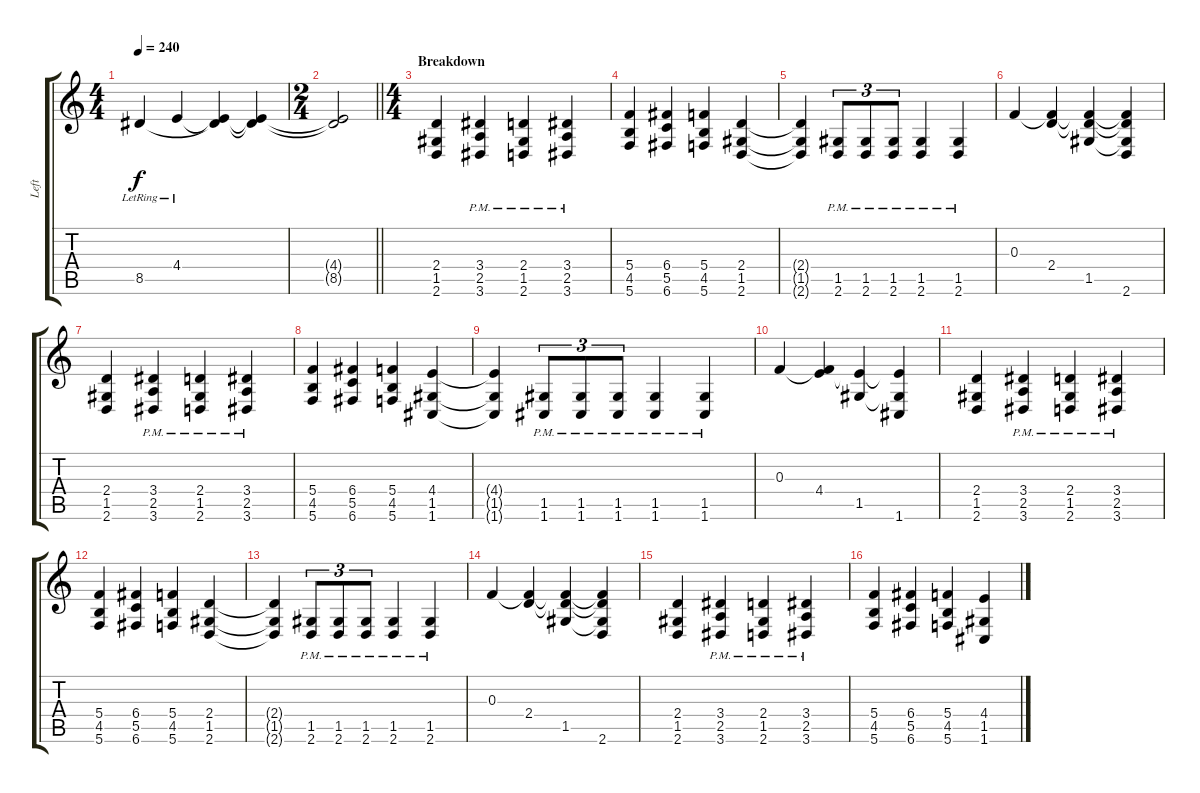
\track ("Left" "Left") {instrument distortionguitar}
\staff {score tabs}
\tuning (D4 A3 F3 C3 G2 C2) {hide}
\ts (4 4)
\tempo 240
\clef g2
\ks c
8.5{lr}.4{dy f} 4.4{lr}.4 (4.4{t} 8.5{t}).4 (4.4{t} 8.5{t}).4 |
\ts (2 4)
\barLineRight lightlight
(4.4{t} 8.5{t}).2 |
\ts (4 4)
\section ("" "Breakdown")
(2.4 1.5 2.6).4 (3.4{pm} 2.5{pm} 3.6{pm}).4 (2.4{pm} 1.5{pm} 2.6{pm}).4 (3.4{pm} 2.5{pm} 3.6{pm}).4 |
(5.4 4.5 5.6).4 (6.4 5.5 6.6).4 (5.4 4.5 5.6).4 (2.4 1.5 2.6).4 |
(2.4{t} 1.5{t} 2.6{t}).4 (1.5{pm} 2.6{pm}).8{tu (3 2)} (1.5{pm} 2.6{pm}).8{tu (3 2)} (1.5{pm} 2.6{pm}).8{tu (3 2)} (1.5{pm} 2.6{pm}).4 (1.5{pm} 2.6{pm}).4 |
0.3.4 (0.3{t} 2.4).4 (0.3{t} 2.4{t} 1.5).4 (0.3{t} 2.4{t} 1.5{t} 2.6).4 |
(2.4 1.5 2.6).4 (3.4{pm} 2.5{pm} 3.6{pm}).4 (2.4{pm} 1.5{pm} 2.6{pm}).4 (3.4{pm} 2.5{pm} 3.6{pm}).4 |
(5.4 4.5 5.6).4 (6.4 5.5 6.6).4 (5.4 4.5 5.6).4 (4.4 1.5 1.6).4 |
(4.4{t} 1.5{t} 1.6{t}).4 (1.5{pm} 1.6{pm}).8{tu (3 2)} (1.5{pm} 1.6{pm}).8{tu (3 2)} (1.5{pm} 1.6{pm}).8{tu (3 2)} (1.5{pm} 1.6{pm}).4 (1.5{pm} 1.6{pm}).4 |
0.3.4 (0.3{t} 4.4).4 (4.4{t} 1.5).4 (4.4{t} 1.5{t} 1.6).4 |
(2.4 1.5 2.6).4 (3.4{pm} 2.5{pm} 3.6{pm}).4 (2.4{pm} 1.5{pm} 2.6{pm}).4 (3.4{pm} 2.5{pm} 3.6{pm}).4 |
(5.4 4.5 5.6).4 (6.4 5.5 6.6).4 (5.4 4.5 5.6).4 (2.4 1.5 2.6).4 |
(2.4{t} 1.5{t} 2.6{t}).4 (1.5{pm} 2.6{pm}).8{tu (3 2)} (1.5{pm} 2.6{pm}).8{tu (3 2)} (1.5{pm} 2.6{pm}).8{tu (3 2)} (1.5{pm} 2.6{pm}).4 (1.5{pm} 2.6{pm}).4 |
0.3.4 (0.3{t} 2.4).4 (0.3{t} 2.4{t} 1.5).4 (0.3{t} 2.4{t} 1.5{t} 2.6).4 |
(2.4 1.5 2.6).4 (3.4{pm} 2.5{pm} 3.6{pm}).4 (2.4{pm} 1.5{pm} 2.6{pm}).4 (3.4{pm} 2.5{pm} 3.6{pm}).4 |
(5.4 4.5 5.6).4 (6.4 5.5 6.6).4 (5.4 4.5 5.6).4 (4.4 1.5 1.6).4
